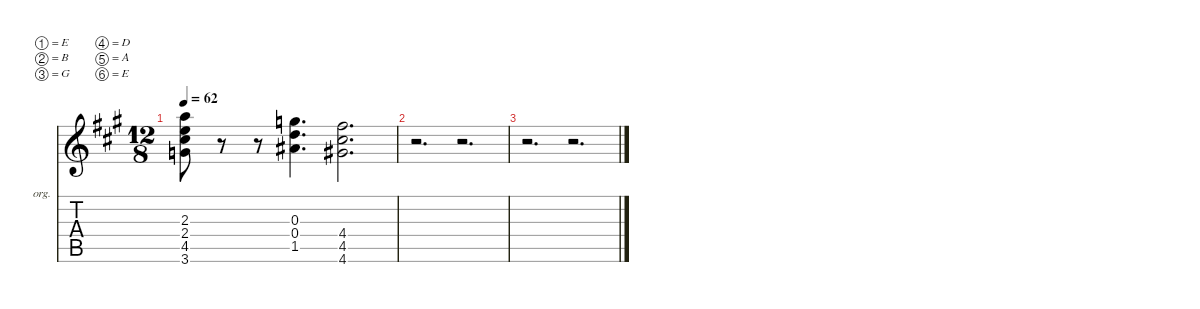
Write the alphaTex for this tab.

\defaultSystemsLayout 4
\hideDynamics
\bracketExtendMode nobrackets
\firstSystemTrackNameOrientation horizontal
\otherSystemsTrackNameOrientation horizontal
\track ("Organ" "org.") {instrument percussiveorgan}
\staff {score tabs}
\tuning (E6 B5 G5 D5 A4 E4)
\ts (12 8)
\tempo 62
\clef g2
\ks a
(2.3{t acc forcenatural} 2.4{acc forcenatural} 4.5{acc #} 3.6{acc forcenatural}).8{dy f} r.8 r.8 (0.3{acc forcenatural} 0.4{acc forcenatural} 1.5{acc #}).4{d} (4.4{acc #} 4.5{acc #} 4.6{acc #}).2{d} |
r.2{d} r.2{d} |
r.2{d} r.2{d}
